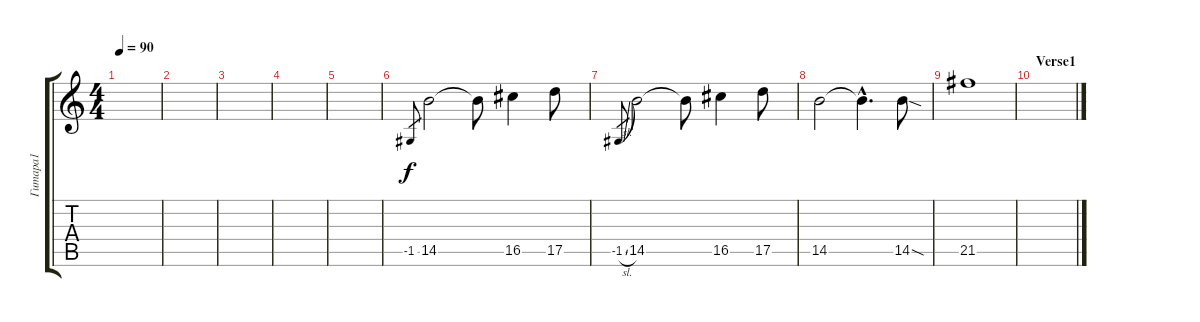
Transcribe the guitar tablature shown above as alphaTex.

\track ("Гитара1" "Гитара1") {instrument distortionguitar}
\staff {score tabs}
\tuning (E4 B3 G3 D3 A2 E2) {hide}
\ts (4 4)
\tempo 90
\clef g2
\ks c
|
|
|
|
|
-1.5.8{gr} 14.5.2 14.5{t}.8 16.5.4 17.5.8 |
-1.5{sl}.8{gr} 14.5.2 14.5{t}.8 16.5.4 17.5.8 |
14.5.2 14.5{hac t}.4{d} 14.5{sod}.8 |
21.5.1 |
\section ("" "Verse1")
